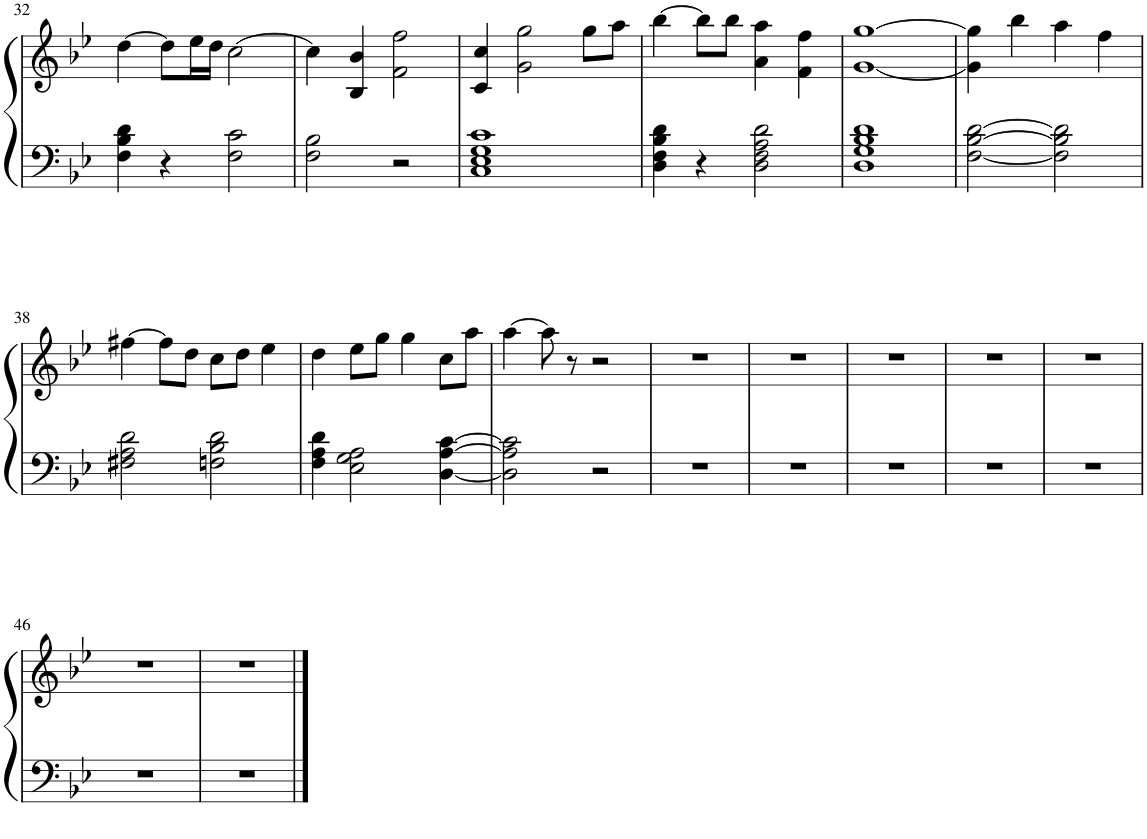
**kern	**kern
*part1	*part1
*staff2	*staff1
*I"Piano	*
*I'Pno.	*
!!LO:PB:g=z
*clefF4	*clefG2
*k[b-e-]	*k[b-e-]
*M4/4	*M4/4
=32	=32
4F\ 4B-\ 4d\	[4dd\
4r	8dd\L]
.	16ee-\L
.	16dd\JJ
2F\ 2c\	[2cc\
=33	=33
2F\ 2B-\	4cc\]
.	4B-/ 4b-/
2r	2f\ 2ff\
=34	=34
1C 1E- 1G 1c	4c/ 4cc/
.	2g\ 2gg\
.	8gg\L
.	8aa\J
=35	=35
4D\ 4F\ 4B-\ 4d\	[4bb-\
4r	8bb-\L]
.	8bb-\J
2D\ 2F\ 2A\ 2d\	4a\ 4aa\
.	4f\ 4ff\
=36	=36
1D 1G 1B- 1d	[1g [1gg
=37	=37
[2F\ [2B-\ [2d\	4g\] 4gg\]
.	4bb-\
2F\] 2B-\] 2d\]	4aa\
.	4ff\
!!LO:LB:g=z
=38	=38
2F#X\ 2A\ 2d\	[4ff#X\
.	8ff#\L]
.	8dd\J
2Fn\ 2B-\ 2d\	8cc\L
.	8dd\J
.	4ee-\
=39	=39
4F\ 4A\ 4d\	4dd\
2E-\ 2G\ 2A\	8ee-\L
.	8gg\J
.	4gg\
[4D\ [4A\ [4c\	8cc\L
.	8aa\J
=40	=40
2D\] 2A\] 2c\]	[4aa\
.	8aa\]
.	8r
2r	2r
=41	=41
1r	1r
=42	=42
1r	1r
=43	=43
1r	1r
=44	=44
1r	1r
=45	=45
1r	1r
!!LO:LB:g=z
=46	=46
1r	1r
=47	=47
1r	1r
==	==
*-	*-
